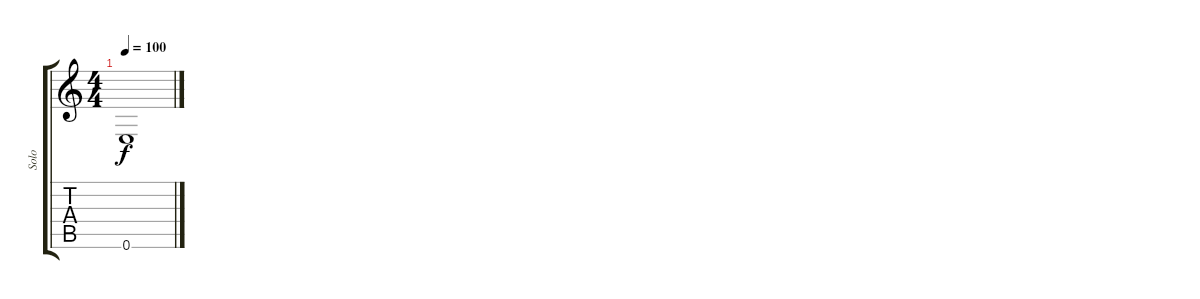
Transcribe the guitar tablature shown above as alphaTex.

\track ("Solo" "Solo") {instrument overdrivenguitar}
\staff {score tabs}
\tuning (E4 B3 G3 D3 A2 E2) {hide}
\ts (4 4)
\tempo 100
\clef g2
\ks c
0.6{t}.1{dy f}
